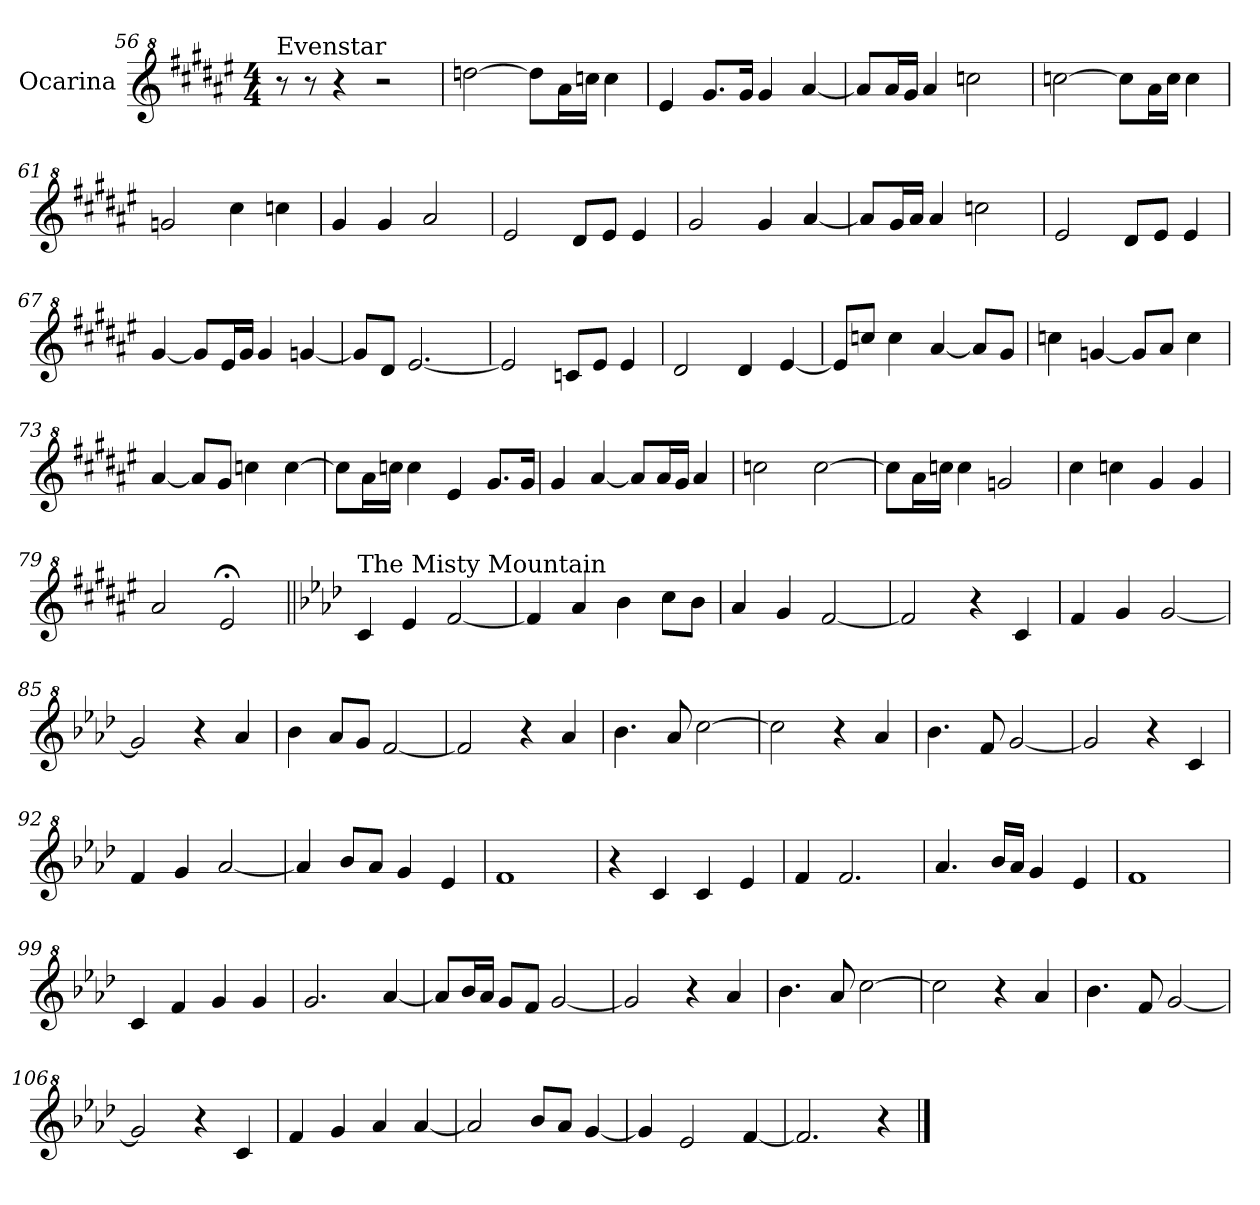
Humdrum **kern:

**kern
*part1
*staff1
*I"Ocarina
*I'Oc.
*clefG^2
*k[f#c#g#d#a#e#]
*M4/4
*MM70
=56
!LO:TX:a:t=Evenstar
8r
8r
4r
2r
=57
[2dddn\
8ddd\L]
16aa#\L
16cccn\JJ
4ccc\
=58
4ee#/
8.gg#/L
16gg#/Jk
4gg#/
[4aa#/
=59
8aa#/L]
16aa#/L
16gg#/JJ
4aa#/
2cccn\
=60
[2cccn\
8ccc\L]
16aa#\L
16ccc\JJ
4ccc\
!!LO:LB:g=z
=61
2ggn/
4ccc#\
4cccn\
=62
4gg#/
4gg#/
2aa#/
=63
2ee#/
8dd#/L
8ee#/J
4ee#/
=64
2gg#/
4gg#/
[4aa#/
=65
8aa#/L]
16gg#/L
16aa#/JJ
4aa#/
2cccn\
=66
2ee#/
8dd#/L
8ee#/J
4ee#/
!!LO:LB:g=z
=67
[4gg#/
8gg#/L]
16ee#/L
16gg#/JJ
4gg#/
[4ggn/
=68
8gg/L]
8dd#/J
[2.ee#/
=69
2ee#/]
8ccn/L
8ee#/J
4ee#/
=70
2dd#/
4dd#/
[4ee#/
=71
8ee#/L]
8cccn/J
4ccc\
[4aa#/
8aa#/L]
8gg#/J
=72
4cccn\
[4ggn/
8gg/L]
8aa#/J
4ccc\
!!LO:LB:g=z
=73
[4aa#/
8aa#/L]
8gg#/J
4cccn\
[4ccc\
=74
8ccc\L]
16aa#\L
16cccn\JJ
4ccc\
4ee#/
8.gg#/L
16gg#/Jk
=75
4gg#/
[4aa#/
8aa#/L]
16aa#/L
16gg#/JJ
4aa#/
=76
2cccn\
[2ccc\
=77
8ccc\L]
16aa#\L
16cccn\JJ
4ccc\
2ggn/
!!LO:LB:g=z
=78
4ccc#\
4cccn\
4gg#/
4gg#/
=79
2aa#/
2ee#;</
=80||
*k[b-e-a-d-]
*MM90
!LO:TX:a:t=The Misty Mountain
4cc/
4ee-/
[2ff/
=81
4ff/]
4aa-/
4bb-\
8ccc\L
8bb-\J
=82
4aa-/
4gg/
[2ff/
=83
2ff/]
4r
4cc/
=84
4ff/
4gg/
[2gg/
!!LO:PB:g=z
=85
2gg/]
4r
4aa-/
=86
4bb-\
8aa-/L
8gg/J
[2ff/
=87
2ff/]
4r
4aa-/
=88
4.bb-\
8aa-/
[2ccc\
=89
2ccc\]
4r
4aa-/
=90
4.bb-\
8ff/
[2gg/
=91
2gg/]
4r
4cc/
=92
4ff/
4gg/
[2aa-/
!!LO:LB:g=z
=93
4aa-/]
8bb-/L
8aa-/J
4gg/
4ee-/
=94
1ff
=95
4r
4cc/
4cc/
4ee-/
=96
4ff/
2.ff/
=97
4.aa-/
16bb-/LL
16aa-/JJ
4gg/
4ee-/
=98
1ff
=99
4cc/
4ff/
4gg/
4gg/
=100
2.gg/
[4aa-/
!!LO:LB:g=z
=101
8aa-/L]
16bb-/L
16aa-/JJ
8gg/L
8ff/J
[2gg/
=102
2gg/]
4r
4aa-/
=103
4.bb-\
8aa-/
[2ccc\
=104
2ccc\]
4r
4aa-/
=105
4.bb-\
8ff/
[2gg/
=106
2gg/]
4r
4cc/
=107
4ff/
4gg/
4aa-/
[4aa-/
!!LO:LB:g=z
=108
2aa-/]
8bb-/L
8aa-/J
[4gg/
=109
4gg/]
2ee-/
[4ff/
=110
2.ff/]
4r
==
*-
